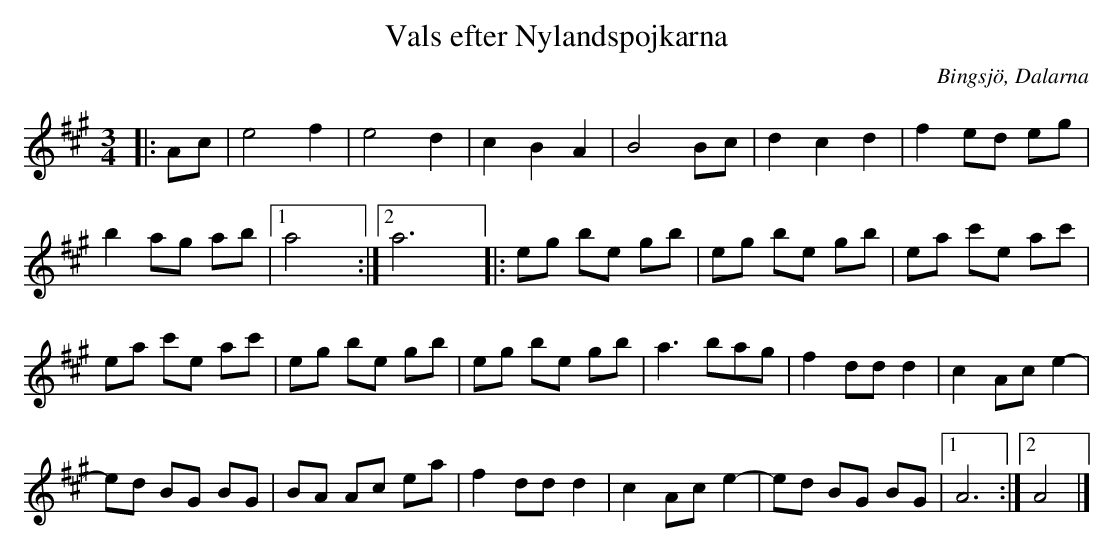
X:1
T:Vals efter Nylandspojkarna
O:Bingsjö, Dalarna
M:3/4
L:1/8
K:A
|: Ac | e4 f2 | e4 d2 | c2 B2 A2 | B4 Bc | d2 c2 d2 | f2 ed eg |
b2 ag ab |1 a4 y:|2 a6 y|: eg be gb | eg be gb | ea c'e ac' |
ea c'e ac' | eg be gb | eg be gb | a3 bag | f2 dd d2 | c2 Ac e2- |
ed BG BG | BA Ac ea | f2 dd d2 | c2 Ac e2- | ed BG BG |1 A6 :|2 A4 |]
